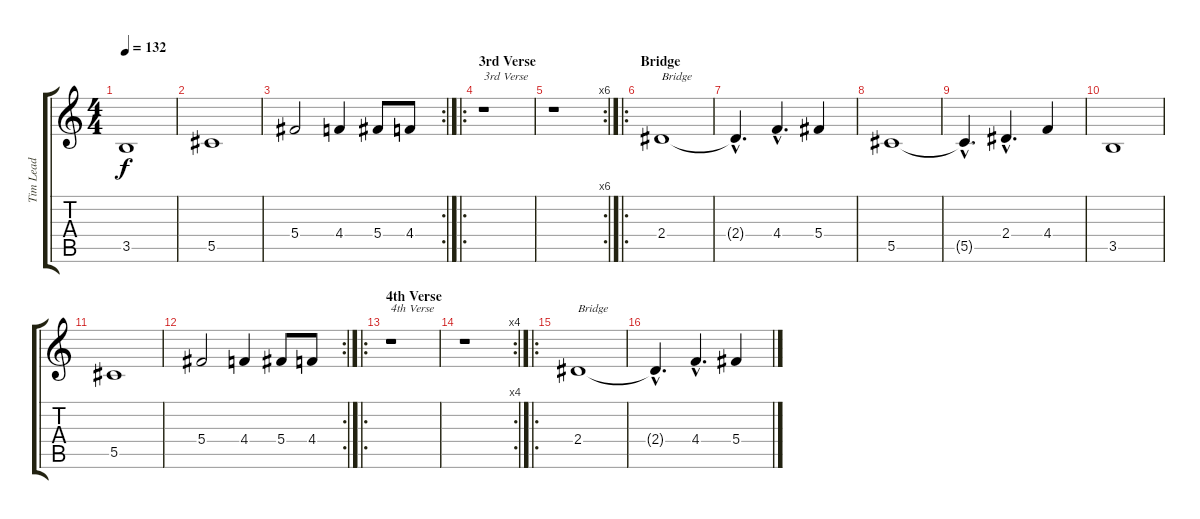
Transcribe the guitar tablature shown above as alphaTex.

\track ("Tim Lead " "Tim Lead ") {instrument distortionguitar}
\staff {score tabs}
\tuning (Eb4 Bb3 Gb3 Db3 Ab2 Eb2) {hide}
\ts (4 4)
\tempo 132
\clef g2
\ks c
3.5.1{dy f} |
5.5.1 |
\rc 2
5.4.2 4.4.4 5.4.8 4.4.8 |
\ro
\section ("" "3rd Verse")
r.1{txt "3rd Verse"} |
\rc 6
r.1 |
\ro
\section ("" "Bridge")
2.4.1{txt "Bridge"} |
2.4{hac t}.4{d} 4.4{hac}.4{d} 5.4.4 |
5.5.1 |
5.5{hac t}.4{d} 2.4{hac}.4{d} 4.4.4 |
3.5.1 |
5.5.1 |
\rc 2
5.4.2 4.4.4 5.4.8 4.4.8 |
\ro
\section ("" "4th Verse")
r.1{txt "4th Verse"} |
\rc 4
r.1 |
\ro
2.4.1{txt "Bridge"} |
2.4{hac t}.4{d} 4.4{hac}.4{d} 5.4.4
